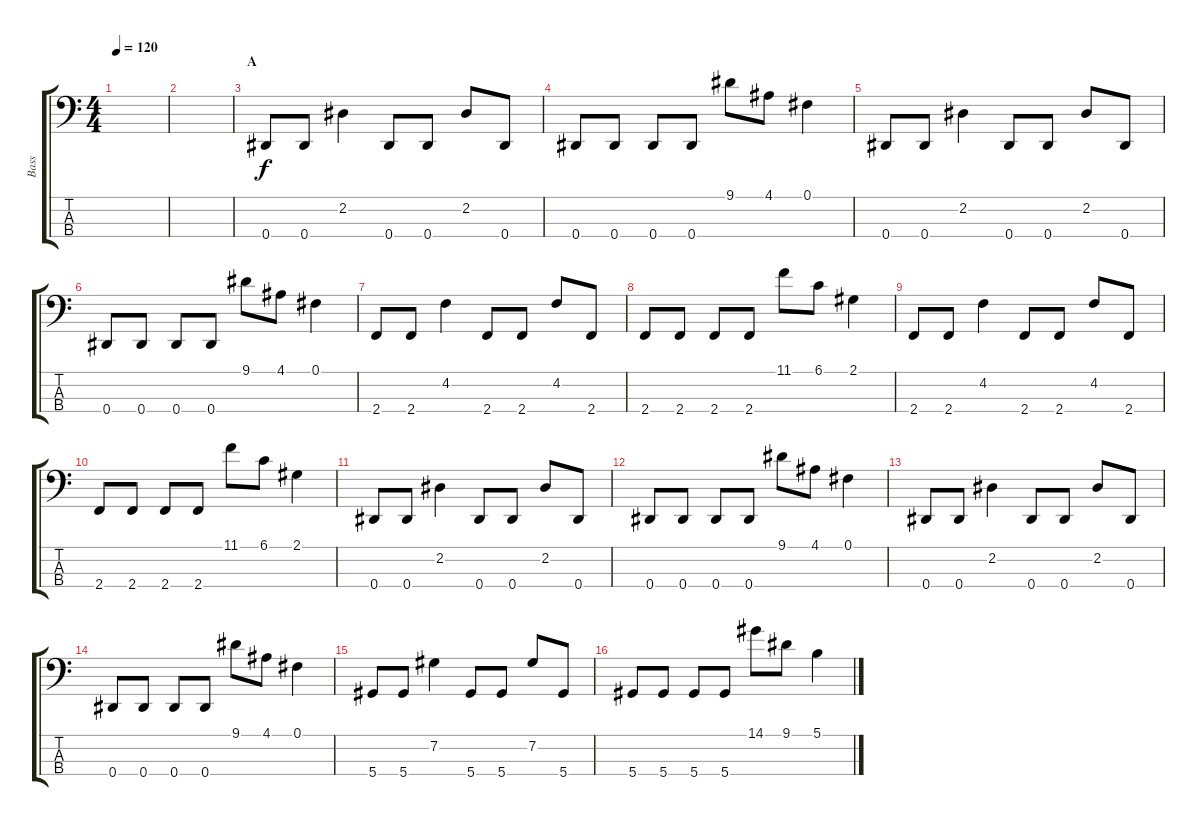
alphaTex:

\track ("Bass" "Bass") {instrument electricbassfinger}
\staff {score tabs}
\tuning (Gb2 Db2 Ab1 Eb1) {hide}
\ts (4 4)
\tempo 120
\clef f4
\ks c
|
|
\section ("" "A")
0.4.8 0.4.8 2.2.4 0.4.8 0.4.8 2.2.8 0.4.8 |
0.4.8 0.4.8 0.4.8 0.4.8 9.1.8 4.1.8 0.1.4 |
0.4.8 0.4.8 2.2.4 0.4.8 0.4.8 2.2.8 0.4.8 |
0.4.8 0.4.8 0.4.8 0.4.8 9.1.8 4.1.8 0.1.4 |
2.4.8 2.4.8 4.2.4 2.4.8 2.4.8 4.2.8 2.4.8 |
2.4.8 2.4.8 2.4.8 2.4.8 11.1.8 6.1.8 2.1.4 |
2.4.8 2.4.8 4.2.4 2.4.8 2.4.8 4.2.8 2.4.8 |
2.4.8 2.4.8 2.4.8 2.4.8 11.1.8 6.1.8 2.1.4 |
0.4.8 0.4.8 2.2.4 0.4.8 0.4.8 2.2.8 0.4.8 |
0.4.8 0.4.8 0.4.8 0.4.8 9.1.8 4.1.8 0.1.4 |
0.4.8 0.4.8 2.2.4 0.4.8 0.4.8 2.2.8 0.4.8 |
0.4.8 0.4.8 0.4.8 0.4.8 9.1.8 4.1.8 0.1.4 |
5.4.8 5.4.8 7.2.4 5.4.8 5.4.8 7.2.8 5.4.8 |
5.4.8 5.4.8 5.4.8 5.4.8 14.1.8 9.1.8 5.1.4
